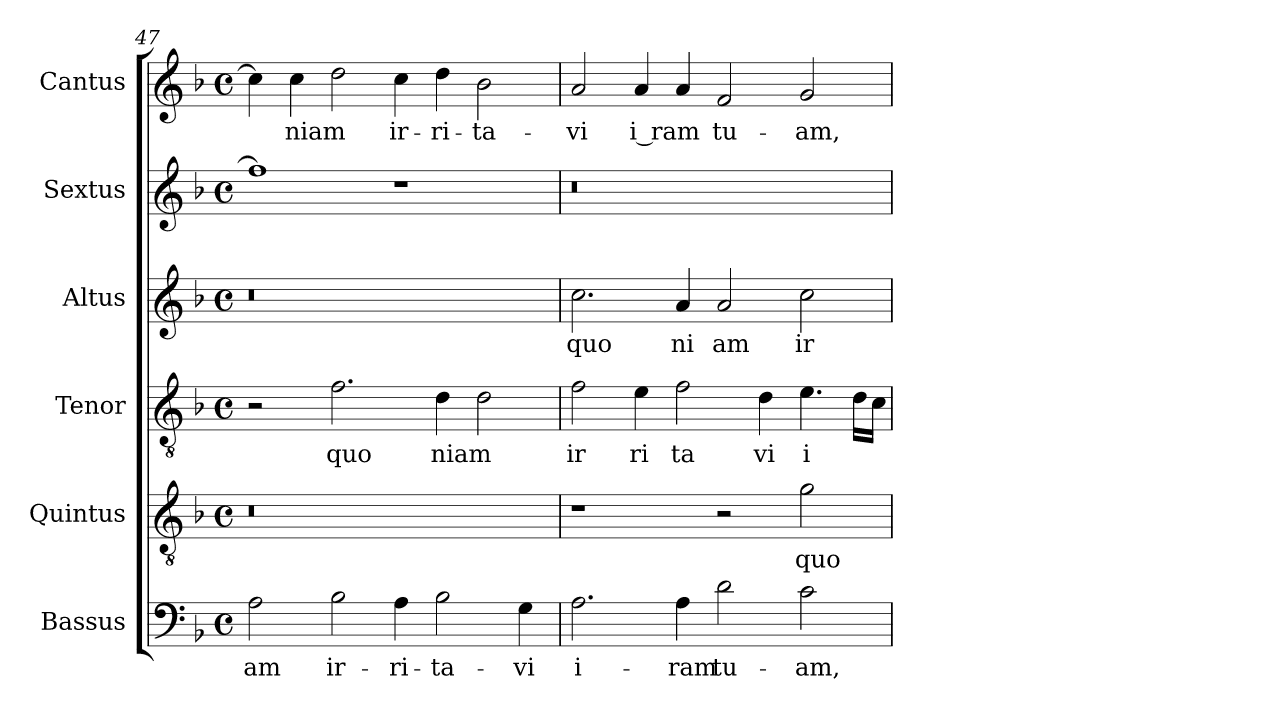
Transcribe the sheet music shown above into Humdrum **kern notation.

**kern	**text	**kern	**text	**kern	**text	**kern	**text	**kern	**kern	**text
*part6	*part6	*part5	*part5	*part4	*part4	*part3	*part3	*part2	*part1	*part1
*staff6	*staff6	*staff5	*staff5	*staff4	*staff4	*staff3	*staff3	*staff2	*staff1	*staff1
*I"Bassus	*	*I"Quintus	*	*I"Tenor	*	*I"Altus	*	*I"Sextus	*I"Cantus	*
*clefF4	*	*clefGv2	*	*clefGv2	*	*clefG2	*	*clefG2	*clefG2	*
*k[b-]	*	*k[b-]	*	*k[b-]	*	*k[b-]	*	*k[b-]	*k[b-]	*
*F:	*	*F:	*	*F:	*	*F:	*	*F:	*F:	*
*M4/4	*	*M4/4	*	*M4/4	*	*M4/4	*	*M4/4	*M4/4	*
*met(c)	*	*met(c)	*	*met(c)	*	*met(c)	*	*met(c)	*met(c)	*
=47	=47	=47	=47	=47	=47	=47	=47	=47	=47	=47
!	!LO:LY:b:cj	!	!	!	!	!	!	!	!	!
2A\	-am	0r	.	2r	.	0r	.	1ff]	4cc\]	.
!	!	!	!	!	!	!	!	!	!	!LO:LY:b
.	.	.	.	.	.	.	.	.	4cc\	-niam
!	!LO:LY:b:cj	!	!	!	!LO:LY:b:cj	!	!	!	!	!
2B-\	ir-	.	.	2.f\	quo	.	.	.	2dd\	.
!	!LO:LY:b:cj	!	!	!	!	!	!	!	!	!LO:LY:b:cj
4A\	-ri-	.	.	.	.	.	.	1r	4cc\	ir-
!	!LO:LY:b:cj	!	!	!	!LO:LY:b	!	!	!	!	!LO:LY:b:cj
2B-\	-ta-	.	.	4d\	niam	.	.	.	4dd\	-ri-
!	!	!	!	!	!	!	!	!	!	!LO:LY:b:cj
.	.	.	.	2d\	.	.	.	.	2b-\	-ta-
!	!LO:LY:b:cj	!	!	!	!	!	!	!	!	!
4G\	-vi	.	.	.	.	.	.	.	.	.
=48	=48	=48	=48	=48	=48	=48	=48	=48	=48	=48
!	!LO:LY:b:cj	!	!	!	!LO:LY:b:cj	!	!LO:LY:b:cj	!	!	!LO:LY:b:cj
2.A\	i-	1r	.	2f\	ir	2.cc\	quo	0r	2a/	-vi
!	!	!	!	!	!LO:LY:b:cj	!	!	!	!	!LO:LY:b:cj
.	.	.	.	4e\	ri	.	.	.	4a/	i ram
!	!LO:LY:b:cj	!	!	!	!LO:LY:b:cj	!	!LO:LY:b:cj	!	!	!
4A\	-ram	.	.	2f\	ta	4a/	ni	.	4a/	.
!	!LO:LY:b:cj	!	!	!	!	!	!LO:LY:b:cj	!	!	!LO:LY:b:cj
2d\	tu-	2r	.	.	.	2a/	am	.	2f/	tu-
!	!	!	!	!	!LO:LY:b:cj	!	!	!	!	!
.	.	.	.	4d\	vi	.	.	.	.	.
!	!LO:LY:b:cj	!	!LO:LY:b	!	!LO:LY:b:rj	!	!LO:LY:b:cj	!	!	!LO:LY:b:cj
2c\	-am,	2g\	quo-	4.e\	i	2cc\	ir	.	2g/	-am,
.	.	.	.	16d\L	.	.	.	.	.	.
.	.	.	.	(16c\J	.	.	.	.	.	.
=	=	=	=	=	=	=	=	=	=	=
*-	*-	*-	*-	*-	*-	*-	*-	*-	*-	*-
